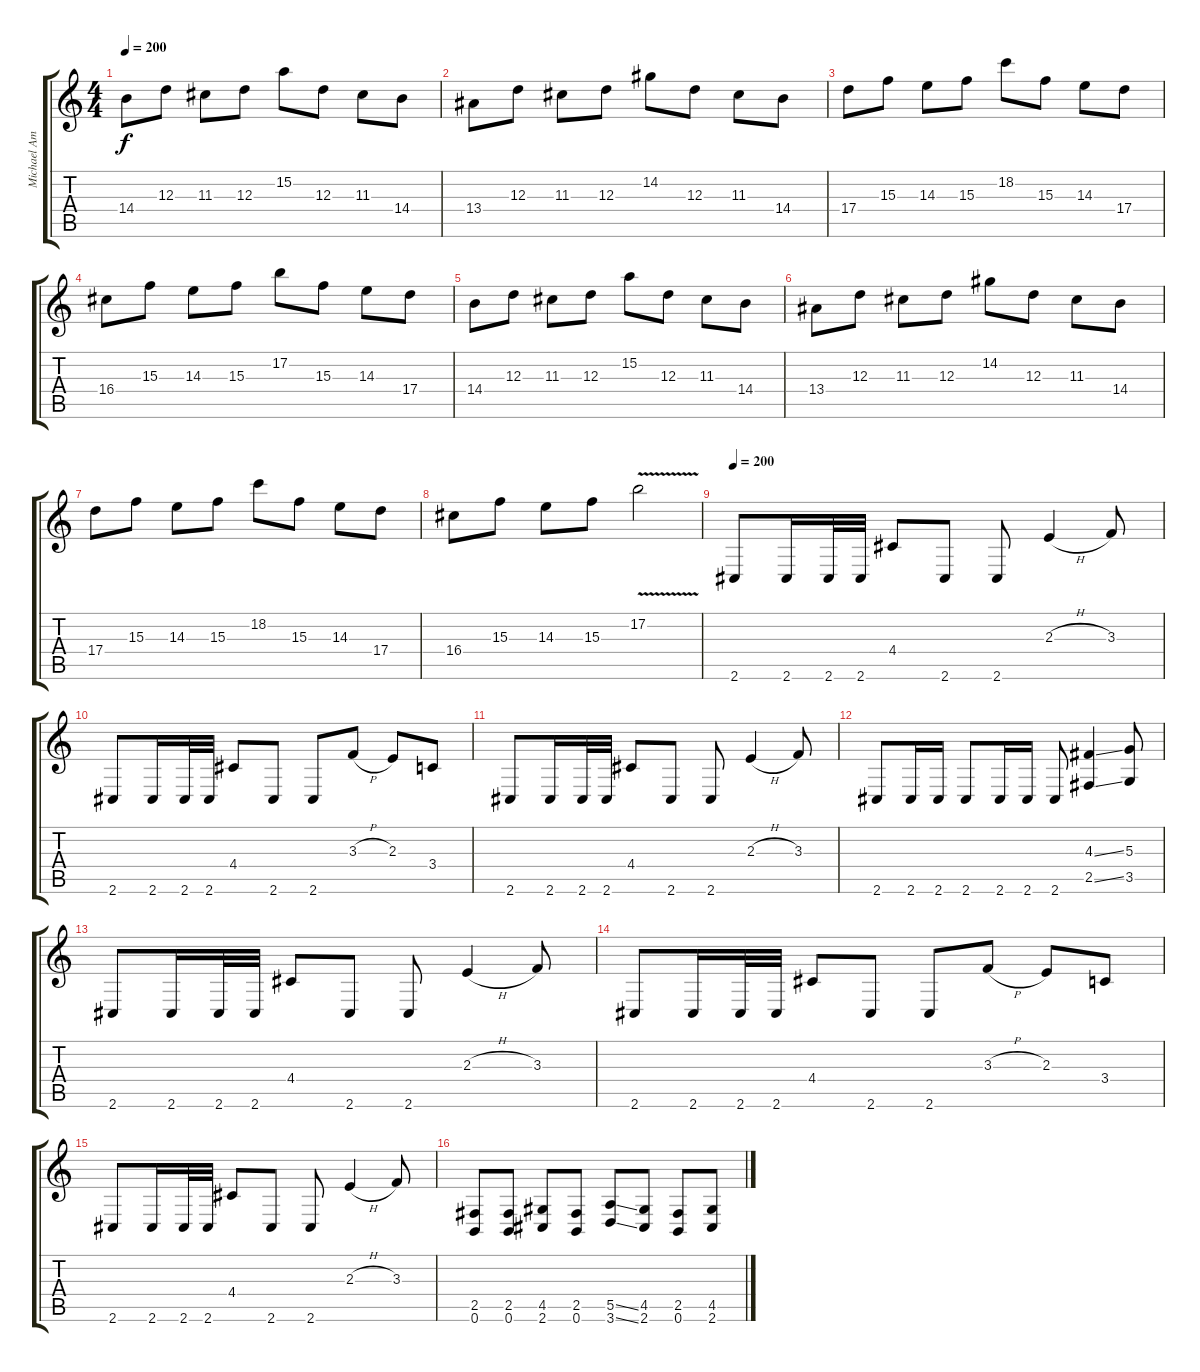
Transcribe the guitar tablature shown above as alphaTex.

\track ("Michael Amott" "Michael Am") {instrument distortionguitar}
\staff {score tabs}
\tuning (B3 Gb3 D3 A2 E2 B1) {hide}
\ts (4 4)
\tempo 200
\clef g2
\ks c
14.4.8{dy f} 12.3.8 11.3.8 12.3.8 15.2.8 12.3.8 11.3.8 14.4.8 |
13.4.8 12.3.8 11.3.8 12.3.8 14.2.8 12.3.8 11.3.8 14.4.8 |
17.4.8 15.3.8 14.3.8 15.3.8 18.2.8 15.3.8 14.3.8 17.4.8 |
16.4.8 15.3.8 14.3.8 15.3.8 17.2.8 15.3.8 14.3.8 17.4.8 |
14.4.8 12.3.8 11.3.8 12.3.8 15.2.8 12.3.8 11.3.8 14.4.8 |
13.4.8 12.3.8 11.3.8 12.3.8 14.2.8 12.3.8 11.3.8 14.4.8 |
17.4.8 15.3.8 14.3.8 15.3.8 18.2.8 15.3.8 14.3.8 17.4.8 |
16.4.8 15.3.8 14.3.8 15.3.8 17.2{v}.2 |
\tempo 200
2.6.8 2.6.16 2.6.32 2.6.32 4.4.8 2.6.8 2.6.8 2.3{h}.4 3.3.8 |
2.6.8 2.6.16 2.6.32 2.6.32 4.4.8 2.6.8 2.6.8 3.3{h}.8 2.3.8 3.4.8 |
2.6.8 2.6.16 2.6.32 2.6.32 4.4.8 2.6.8 2.6.8 2.3{h}.4 3.3.8 |
2.6.8 2.6.16 2.6.16 2.6.8 2.6.16 2.6.16 2.6.8 (4.3{ss} 2.5{ss}).4 (5.3 3.5).8 |
2.6.8 2.6.16 2.6.32 2.6.32 4.4.8 2.6.8 2.6.8 2.3{h}.4 3.3.8 |
2.6.8 2.6.16 2.6.32 2.6.32 4.4.8 2.6.8 2.6.8 3.3{h}.8 2.3.8 3.4.8 |
2.6.8 2.6.16 2.6.32 2.6.32 4.4.8 2.6.8 2.6.8 2.3{h}.4 3.3.8 |
(2.5 0.6).8 (2.5 0.6).8 (4.5 2.6).8 (2.5 0.6).8 (5.5{ss} 3.6{ss}).8 (4.5 2.6).8 (2.5 0.6).8 (4.5 2.6).8
